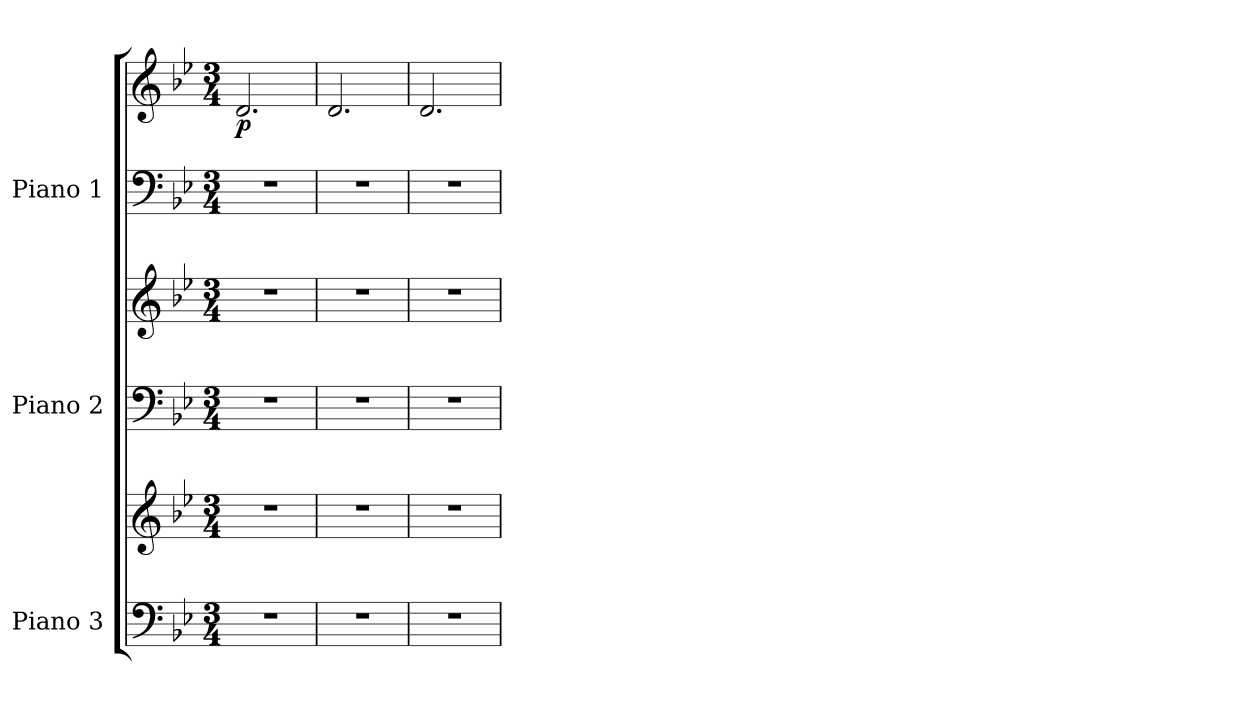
**kern	**kern	**kern	**kern	**kern	**kern	**dynam
*part3	*part3	*part2	*part2	*part1	*part1	*part1
*staff6	*staff5	*staff4	*staff3	*staff2	*staff1	*staff1/2
*I"Piano 3	*	*I"Piano 2	*	*I"Piano 1	*	*
*I'Pno. 3	*	*I'Pno. 2	*	*I'Pno. 1	*	*
*clefF4	*clefG2	*clefF4	*clefG2	*clefF4	*clefG2	*
*k[b-e-]	*k[b-e-]	*k[b-e-]	*k[b-e-]	*k[b-e-]	*k[b-e-]	*
*M3/4	*M3/4	*M3/4	*M3/4	*M3/4	*M3/4	*
*MM186	*MM186	*MM186	*MM186	*MM186	*MM186	*
=1	=1	=1	=1	=1	=1	=1
!	!	!	!	!	!	!LO:DY:b
2.r	2.r	2.r	2.r	2.r	2.d/	p
=2	=2	=2	=2	=2	=2	=2
2.r	2.r	2.r	2.r	2.r	2.d/	.
=3	=3	=3	=3	=3	=3	=3
2.r	2.r	2.r	2.r	2.r	2.d/	.
=	=	=	=	=	=	=
*-	*-	*-	*-	*-	*-	*-
